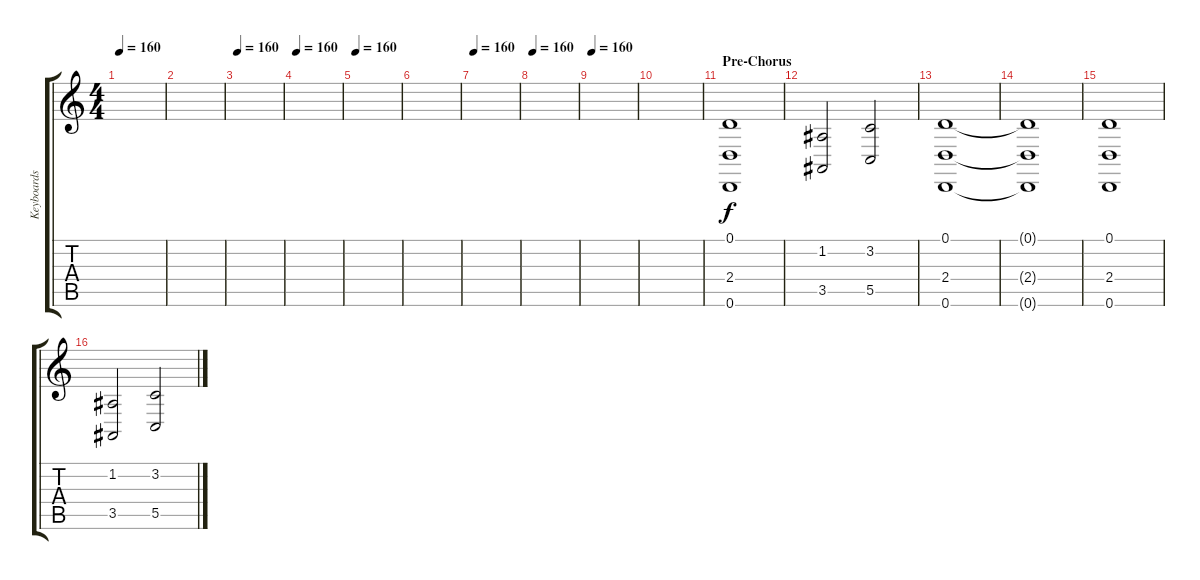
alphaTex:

\track ("Keyboards III" "Keyboards ") {instrument tremolostrings}
\staff {score tabs}
\tuning (D4 A3 F3 C3 G2 D2) {hide}
\ts (4 4)
\tempo 160
\clef g2
\ks c
|
|
\tempo 160
|
\tempo 160
|
\tempo 160
|
|
\tempo 160
|
\tempo 160
|
\tempo 160
|
|
\section ("" "Pre-Chorus")
(0.1 2.4 0.6).1 |
(1.2 3.5).2 (3.2 5.5).2 |
(0.1 2.4 0.6).1 |
(0.1{t} 2.4{t} 0.6{t}).1 |
(0.1 2.4 0.6).1 |
(1.2 3.5).2 (3.2 5.5).2
